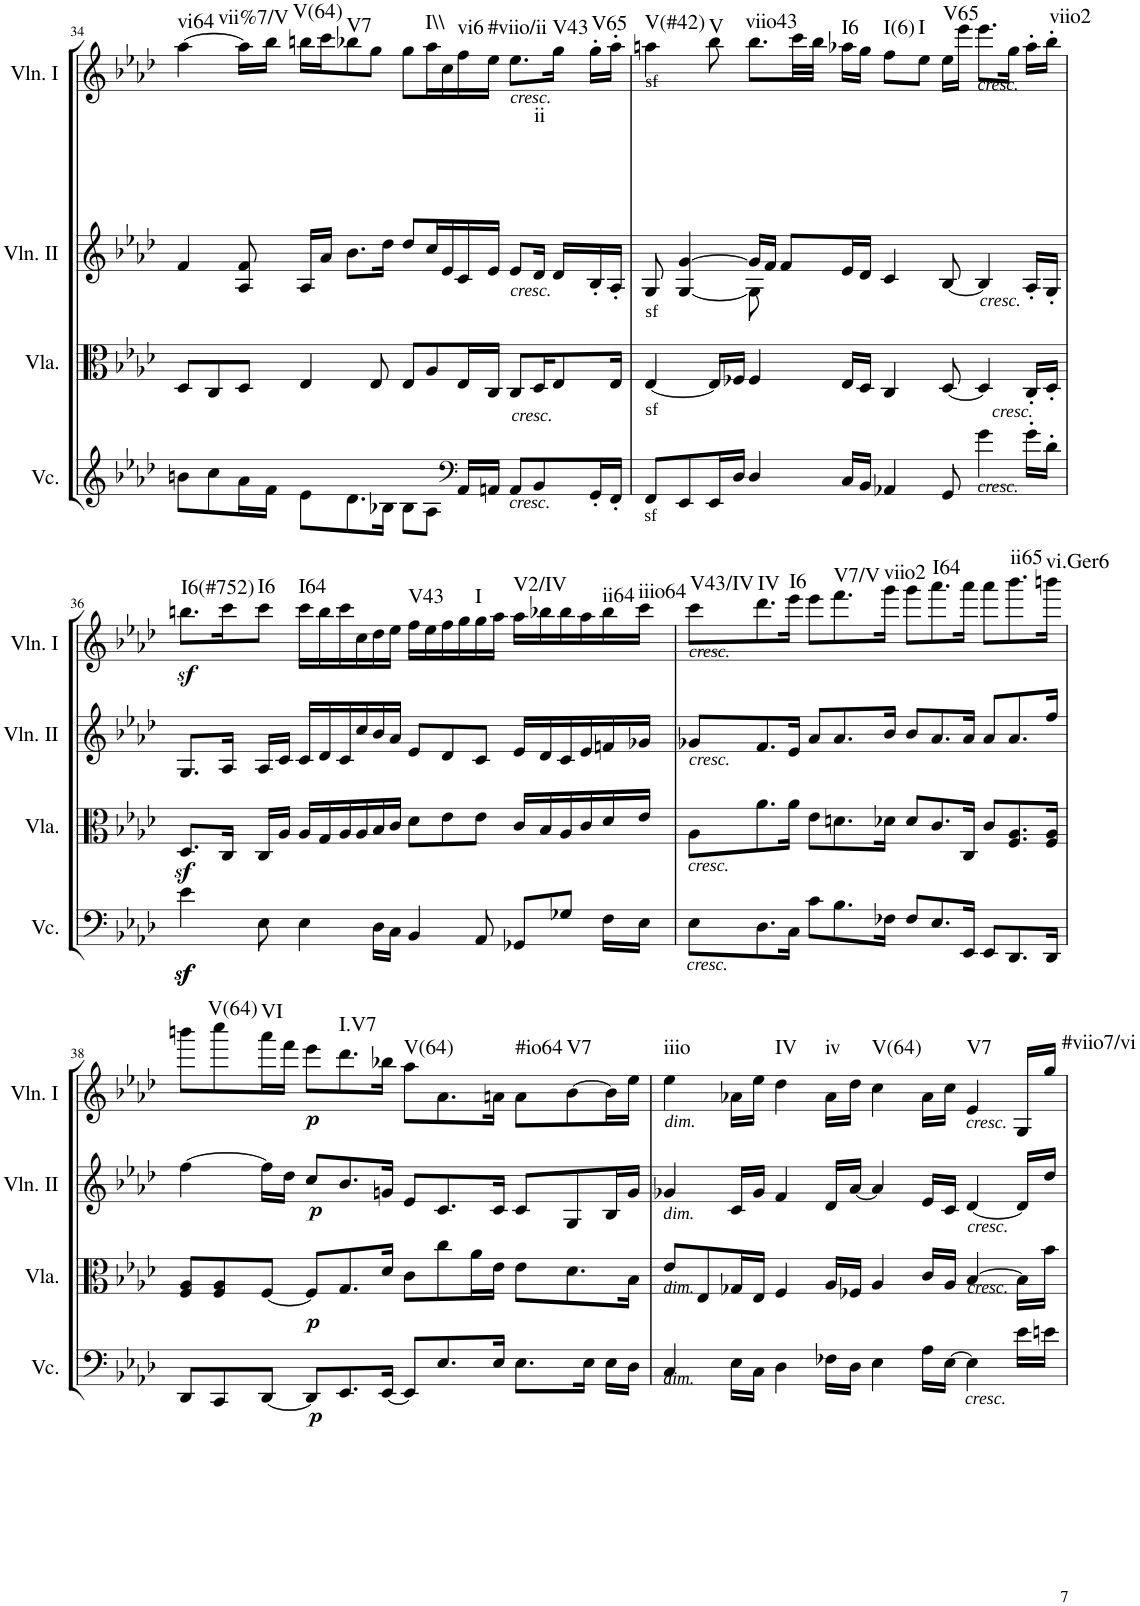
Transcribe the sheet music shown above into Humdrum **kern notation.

**kern	**dynam	**kern	**dynam	**kern	**dynam	**harte	**kern	**dynam	**harte
*part4	*part4	*part3	*part3	*part2	*part2	*part2	*part1	*part1	*part1
*staff4	*staff4	*staff3	*staff3	*staff2	*staff2	*	*staff1	*staff1	*
*I"Violoncello	*	*I"Viola	*	*I"Violin II	*	*	*I"Violin I	*	*
*I'Vc.	*	*I'Vla.	*	*I'Vln. II	*	*	*I'Vln. I	*	*
!!LO:PB:g=z
*clefG2	*	*clefC3	*	*clefG2	*	*	*clefG2	*	*
*k[b-e-a-d-]	*	*k[b-e-a-d-]	*	*k[b-e-a-d-]	*	*	*k[b-e-a-d-]	*	*
*A-:	*	*A-:	*	*A-:	*	*	*A-:	*	*
*M12/8	*	*M12/8	*	*M12/8	*	*	*M12/8	*	*
=34	=34	=34	=34	=34	=34	=34	=34	=34	=34
!	!	!	!	!	!	!	!	!	!LO:H:kt=vi64
8bn\L	.	8D-/L	.	4f/	.	.	[4aa-\	.	N
8cc\	.	8C/	.	.	.	.	.	.	.
!	!	!	!	!	!	!	!	!	!LO:H:kt=vii%7/V
16a-\L	.	8D-/J	.	8A-/ 8f/	.	.	16aa-\LL]	.	N
16f\JJ	.	.	.	.	.	.	16bb-\JJ	.	.
!	!	!	!	!	!	!	!	!	!LO:H:kt=V(64)
8e-\L	.	4E-/	.	16A-/LL	.	.	16bbn\LL	.	N
.	.	.	.	16a-/JJ	.	.	16ccc\J	.	.
!	!	!	!	!	!	!	!	!	!LO:H:kt=V7
8.d-\	.	.	.	8.b-\L	.	.	8bb-X\	.	N
.	.	8E-/	.	.	.	.	8gg\J	.	.
16B-X\Jk	.	.	.	16dd-\Jk	.	.	.	.	.
8B-\L	.	8E-/L	.	8dd-/L	.	.	8gg\L	.	.
!	!	!	!	!	!	!	!	!	!LO:H:kt=I\\
8A-\J	.	8A-/	.	16cc/L	.	.	16aa-\L	.	N
.	.	.	.	16e-/	.	.	16cc\	.	.
*clefF4	*	*	*	*	*	*	*	*	*
!	!	!	!	!	!	!	!	!	!LO:H:kt=vi6
16AA-/LL	.	16E-/L	.	16c/	.	.	16ff\	.	N
!	!	!	!	!	!	!	!	!	!LO:H:kt=#viio/ii
16AAn/JJ	.	16C/JJ	.	16e-/JJ	.	.	16ee-\JJ	.	N
!	!	!	!	!	!	!	!LO:TX:b:i:t=cresc.	!	!
!	!	!LO:TX:a:i:t=cresc.	!	!	!	!	!	!	!
!LO:TX:a:i:t=cresc.	!	!	!	!	!	!	!	!	!
!LO:TX:b:i:t=cresc.	!	!	!	!	!	!	!	!	!
8AA/L	.	8C/L	.	8e-/L	.	.	8.ee-\L	.	.
!	!	!	!	!	!	!LO:H:kt=ii	!	!	!
8BB-/	.	16D-/K	.	16d-/Jk	.	N	.	.	.
!	!	!	!	!	!	!	!	!	!LO:H:kt=V43
.	.	8E-/	.	16d-/LL	.	.	16gg\Jk	.	N
!	!	!	!	!	!	!	!	!	!LO:H:kt=V65
16GG'/L	.	.	.	16B-'/	.	.	16gg'\LL	.	N
16FF'/JJ	.	16E-/Jk	.	16A-'/JJ	.	.	16aa-'\JJ	.	.
=35	=35	=35	=35	=35	=35	=35	=35	=35	=35
*	*	*	*	*^	*	*	*	*	*
!	!	!	!	!	!	!	!	!LO:TX:a:t=sf	!	!
!	!	!LO:TX:a:t=sf	!	!	!	!	!	!	!	!
!LO:TX:a:t=sf	!	!	!	!	!	!	!	!	!	!
!LO:TX:b:t=sf	!	!	!	!	!	!	!	!	!	!LO:H:kt=V(#42)
8FF/L	.	[4E-/	.	8G/	4.ryy	.	.	4aan\	.	N
8EE-/	.	.	.	[4G/ [4g/	.	.	.	.	.	.
!	!	!	!	!	!	!	!	!	!	!LO:H:kt=V
16EE-/L	.	16E-/LL]	.	.	.	.	.	8bb-\	.	N
16D-/JJ	.	16F-X/JJ	.	.	.	.	.	.	.	.
!	!	!	!	!	!	!	!	!	!	!LO:H:kt=viio43
4D-/	.	4F-/	.	16g/LL]	8G\]	.	.	8.bb-\L	.	N
.	.	.	.	16f/JJ	.	.	.	.	.	.
.	.	.	.	8f/L	1ryy	.	.	.	.	.
.	.	.	.	.	.	.	.	32ccc\LL	.	.
.	.	.	.	.	.	.	.	32bb-\JJJ	.	.
!	!	!	!	!	!	!	!	!	!	!LO:H:kt=I6
16C/LL	.	16E-/LL	.	16e-/L	.	.	.	16aa-X\LL	.	N
16BB-/JJ	.	16D-/JJ	.	16d-/JJ	.	.	.	16gg\JJ	.	.
!	!	!	!	!	!	!	!	!	!	!LO:H:kt=I(6)
4AA-X/	.	4C/	.	4c/	.	.	.	8ff\L	.	N
!	!	!	!	!	!	!	!	!	!	!LO:H:kt=I
.	.	.	.	.	.	.	.	8ee-\J	.	N
!	!	!	!	!	!	!	!	!	!	!LO:H:kt=V65
8GG/	.	[8D-/	.	[8B-/	.	.	.	16ee-\LL	.	N
.	.	.	.	.	.	.	.	16eee-\JJ	.	.
!	!	!	!	!	!	!	!	!LO:TX:a:i:t=cresc.	!	!
!	!	!LO:TX:a:i:t=cresc.	!	!	!	!	!	!	!	!
!	!	!LO:TX:b:i:t=cresc.	!	!	!	!	!	!	!	!
!LO:TX:a:i:t=cresc.	!	!	!	!	!	!	!	!	!	!
4g\	.	4D-/]	.	4B-/]	.	.	.	8.eee-\L	.	.
.	.	.	.	.	.	.	.	16gg\Jk	.	.
16g'\LL	.	16C'/LL	.	16A-'/LL	.	.	.	16aa-'\LL	.	.
!	!	!	!	!	!	!	!	!	!	!LO:H:kt=viio2
16d-'\JJ	.	16D-'/JJ	.	16G'/JJ	.	.	.	16bb-'\JJ	.	N
*	*	*	*	*v	*v	*	*	*	*	*
!!LO:LB:g=z
=36	=36	=36	=36	=36	=36	=36	=36	=36	=36
!	!	!	!	!	!	!	!	!LO:DY:b	!LO:H:kt=I6(#752)
4e-z<\	.	8.D-z</L	.	8.G/L	.	.	8.bbn\L	sf	N
.	.	16C/Jk	.	16A-/Jk	.	.	16ccc\K	.	.
!	!	!	!	!	!	!	!	!	!LO:H:kt=I6
8E-\	.	16C/LL	.	16A-/LL	.	.	8ccc\J	.	N
.	.	16A-/JJ	.	16c/JJ	.	.	.	.	.
!	!	!	!	!	!	!	!	!	!LO:H:kt=I64
4E-\	.	16A-/LL	.	16c/LL	.	.	16ccc\LL	.	N
.	.	16G/	.	16d-/	.	.	16bb\	.	.
.	.	16A-/	.	16c/	.	.	16ccc\	.	.
.	.	16A-/	.	16cc/	.	.	16cc\	.	.
16D-\LL	.	16B-/	.	16b-/	.	.	16dd-\	.	.
16C\JJ	.	16c/JJ	.	16a-/JJ	.	.	16ee-\JJ	.	.
!	!	!	!	!	!	!	!	!	!LO:H:kt=V43
4BB-/	.	8d-\L	.	8e-/L	.	.	16ff\LL	.	N
.	.	.	.	.	.	.	16ee-\	.	.
.	.	8e-\	.	8d-/	.	.	16ff\	.	.
.	.	.	.	.	.	.	16gg\	.	.
!	!	!	!	!	!	!	!	!	!LO:H:kt=I
8AA-/	.	8e-\J	.	8c/J	.	.	16gg\	.	N
.	.	.	.	.	.	.	16aa-\JJ	.	.
!	!	!	!	!	!	!	!	!	!LO:H:kt=V2/IV
8GG-X/L	.	16c/LL	.	16e-/LL	.	.	16aa-\LL	.	N
.	.	16B-/	.	16d-/	.	.	16bb-X\	.	.
8G-X/J	.	16A-/	.	16c/	.	.	16bb-\	.	.
.	.	16c/	.	16e-/	.	.	16aa-\	.	.
!	!	!	!	!	!	!	!	!	!LO:H:kt=ii64
16F\LL	.	16d-/	.	16fn/	.	.	16bb-\	.	N
!	!	!	!	!	!	!	!	!	!LO:H:kt=iiio64
16E-\JJ	.	16e-/JJ	.	16g-X/JJ	.	.	16ccc\JJ	.	N
=37	=37	=37	=37	=37	=37	=37	=37	=37	=37
!	!	!	!	!	!	!	!LO:TX:a:i:t=cresc.	!	!
!	!	!	!	!LO:TX:b:i:t=cresc.	!	!	!	!	!
!LO:TX:b:i:t=cresc.	!	!	!	!	!	!	!	!	!
!LO:TX:a:i:t=cresc.	!	!	!	!	!	!	!	!	!LO:H:kt=V43/IV
8E-\L	.	8A-\L	.	8g-X/L	.	.	8ccc\L	.	N
!	!	!	!	!	!	!	!	!	!LO:H:kt=IV
8.D-\	.	8.a-\	.	8.f/	.	.	8.ddd-\	.	N
!	!	!	!	!	!	!	!	!	!LO:H:kt=I6
16C\Jk	.	16a-\Jk	.	16e-/Jk	.	.	16eee-\Jk	.	N
8c\L	.	8e-\L	.	8a-/L	.	.	8eee-\L	.	.
!	!	!	!	!	!	!	!	!	!LO:H:kt=V7/V
8.B-\	.	8.dn\	.	8.a-/	.	.	8.fff\	.	N
!	!	!	!	!	!	!	!	!	!LO:H:kt=viio2
16F-X\Jk	.	16d-X\Jk	.	16b-/Jk	.	.	16ggg\Jk	.	N
8F-/L	.	8d-/L	.	8b-/L	.	.	8ggg\L	.	.
!	!	!	!	!	!	!	!	!	!LO:H:kt=I64
8.E-/	.	8.c/	.	8.a-/	.	.	8.aaa-\	.	N
16EE-/Jk	.	16C/Jk	.	16a-/Jk	.	.	16aaa-\Jk	.	.
8EE-/L	.	8c/L	.	8a-/L	.	.	8aaa-\L	.	.
!	!	!	!	!	!	!	!	!	!LO:H:kt=ii65
8.DD-/	.	8.F/ 8.A-/	.	8.a-/	.	.	8.bbb-\	.	N
!	!	!	!	!	!	!	!	!	!LO:H:kt=vi.Ger6
16DD-/Jk	.	16F/ 16A-/Jk	.	16ff/Jk	.	.	16bbbn\Jk	.	N
!!LO:LB:g=z
=38	=38	=38	=38	=38	=38	=38	=38	=38	=38
8DD-/L	.	8F/ 8A-/L	.	[4ff\	.	.	8bbbn\L	.	.
!	!	!	!	!	!	!	!	!	!LO:H:kt=V(64)
8CC/	.	8F/ 8A-/	.	.	.	.	8cccc\	.	N
!	!	!	!	!	!	!	!	!	!LO:H:kt=VI
[8DD-/J	.	[8F/J	.	16ff\LL]	.	.	16aaa-\L	.	N
.	.	.	.	16dd-\JJ	.	.	16fff\JJ	.	.
!	!LO:DY:b	!	!LO:DY:b	!	!LO:DY:b	!	!	!LO:DY:b	!
8DD-/L]	p	8F/L]	p	8cc/L	p	.	8eee-\L	p	.
!	!	!	!	!	!	!	!	!	!LO:H:kt=I.V7
8.EE-/	.	8.G/	.	8.b-/	.	.	8.ddd-\	.	N
[16EE-/Jk	.	16d-/Jk	.	16gn/Jk	.	.	16bb-X\Jk	.	.
!	!	!	!	!	!	!	!	!	!LO:H:kt=V(64)
8EE-/L]	.	8c\L	.	8e-/L	.	.	8aa-\L	.	N
8.E-/	.	8cc\	.	8.c/	.	.	8.a-\	.	.
.	.	16a-\L	.	.	.	.	.	.	.
16E-/Jk	.	16e-\JJ	.	16c/Jk	.	.	16an\Jk	.	.
!	!	!	!	!	!	!	!	!	!LO:H:kt=#io64
8.E-\L	.	8e-\L	.	8c/L	.	.	8a\L	.	N
!	!	!	!	!	!	!	!	!	!LO:H:kt=V7
.	.	8.d-\	.	8G/	.	.	[8b-\	.	N
16E-\Jk	.	.	.	.	.	.	.	.	.
16E-\LL	.	.	.	16B-/L	.	.	16b-\L]	.	.
16D-\JJ	.	16B-\Jk	.	16g/JJ	.	.	16ee-\JJ	.	.
=39	=39	=39	=39	=39	=39	=39	=39	=39	=39
!	!	!	!	!	!	!	!LO:TX:b:i:t=dim.	!	!
!	!	!	!	!LO:TX:b:i:t=dim.	!	!	!	!	!
!	!	!LO:TX:a:i:t=dim.	!	!	!	!	!	!	!
!LO:TX:a:i:t=dim.	!	!	!	!	!	!	!	!	!LO:H:kt=iiio
4C/	.	8e-/L	.	4g-X/	.	.	4ee-\	.	N
.	.	8E-/	.	.	.	.	.	.	.
16E-\LL	.	16G-X/L	.	16c/LL	.	.	16a-X\LL	.	.
16C\JJ	.	16E-/JJ	.	16g-/JJ	.	.	16ee-\JJ	.	.
!	!	!	!	!	!	!	!	!	!LO:H:kt=IV
4D-\	.	4F/	.	4f/	.	.	4dd-\	.	N
!	!	!	!	!	!	!	!	!	!LO:H:kt=iv
16F-X\LL	.	16A-/LL	.	16d-/LL	.	.	16a-\LL	.	N
16D-\JJ	.	16F-X/JJ	.	[16a-/JJ	.	.	16dd-\JJ	.	.
!	!	!	!	!	!	!	!	!	!LO:H:kt=V(64)
4E-\	.	4A-/	.	4a-/]	.	.	4cc\	.	N
16A-\LL	.	16c/LL	.	16e-/LL	.	.	16a-\LL	.	.
[16E-\JJ	.	16A-/JJ	.	16c/JJ	.	.	16cc\JJ	.	.
!	!	!	!	!	!	!	!LO:TX:b:i:t=cresc.	!	!
!	!	!	!	!LO:TX:b:i:t=cresc.	!	!	!	!	!
!	!	!LO:TX:a:i:t=cresc.	!	!	!	!	!	!	!
!LO:TX:b:i:t=cresc.	!	!	!	!	!	!	!	!	!LO:H:kt=V7
4E-\]	.	[4B-/	.	[4d-/	.	.	4e-/	.	N
16e-\LL	.	16B-\LL]	.	16d-/LL]	.	.	16G/LL	.	.
!	!	!	!	!	!	!	!	!	!LO:H:kt=#viio7/vi
16en\JJ	.	16b-\JJ	.	16dd-/JJ	.	.	16gg/JJ	.	N
=	=	=	=	=	=	=	=	=	=
*-	*-	*-	*-	*-	*-	*-	*-	*-	*-
